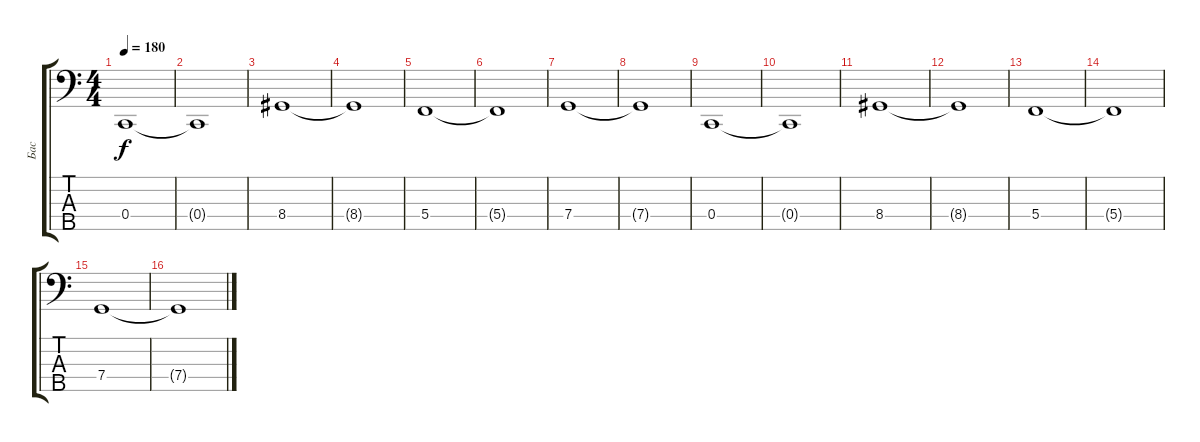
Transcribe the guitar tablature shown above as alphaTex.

\track ("Бас" "Бас") {instrument electricbassfinger}
\staff {score tabs}
\tuning (F2 C2 G1 C1 A0) {hide}
\ts (4 4)
\tempo 180
\clef f4
\ks c
0.4.1{dy f} |
0.4{t}.1 |
8.4.1 |
8.4{t}.1 |
5.4.1 |
5.4{t}.1 |
7.4.1 |
7.4{t}.1 |
0.4.1 |
0.4{t}.1 |
8.4.1 |
8.4{t}.1 |
5.4.1 |
5.4{t}.1 |
7.4.1 |
7.4{t}.1
